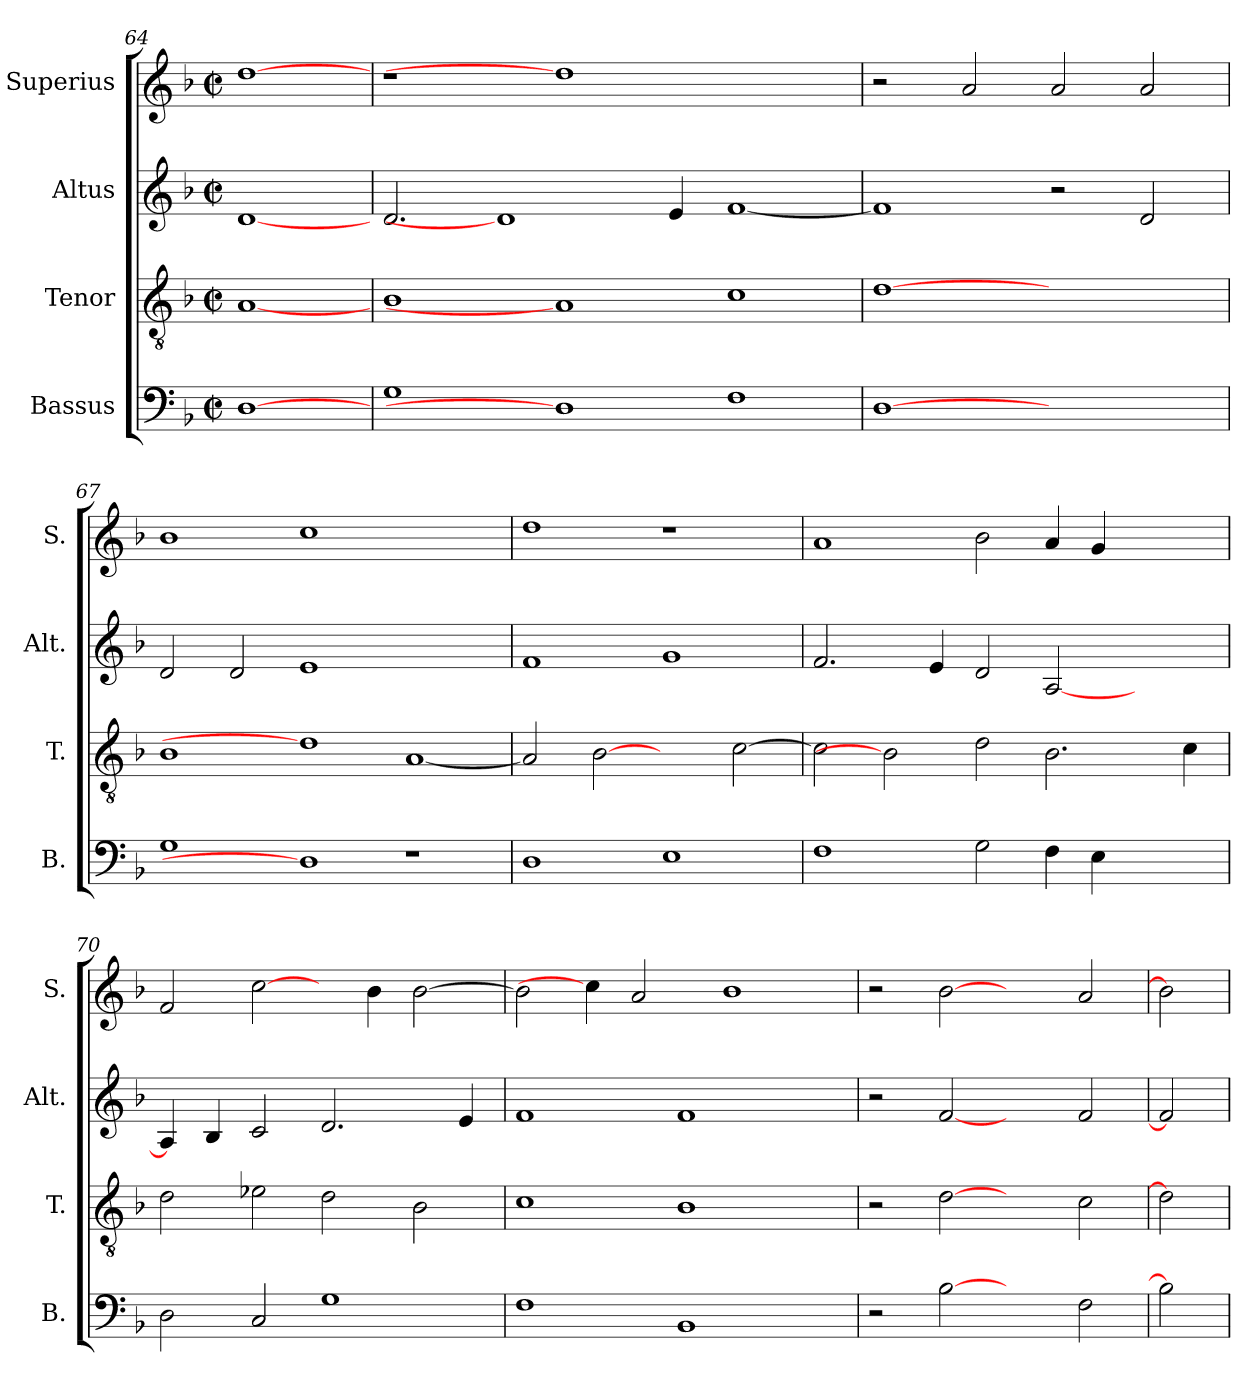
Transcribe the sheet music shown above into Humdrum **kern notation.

**kern	**kern	**kern	**kern
*part4	*part3	*part2	*part1
*staff4	*staff3	*staff2	*staff1
*I"Bassus	*I"Tenor	*I"Altus	*I"Superius
*I'B.	*I'T.	*I'Alt.	*I'S.
*clefF4	*clefGv2	*clefG2	*clefG2
*	*ITrd7c12	*	*
*k[b-]	*k[b-]	*k[b-]	*k[b-]
*F:	*F:	*F:	*F:
*M2/2	*M2/2	*M2/2	*M2/2
*met(c|)	*met(c|)	*met(c|)	*met(c|)
=64	=64	=64	=64
[1Di	[1AAi	[1di	[1ddi
=65	=65	=65	=65
!	!	!	!LO:N:vis=1
1Gi	1BB-i	2.di/	1r
.	.	1di]	.
1Di]	1AAi]	.	1ddi]
.	.	4ei/	.
1Fi	1Ci	[<1fi	1ryy
=66	=66	=66	=66
[1Di	[1Di	1fi]	2r
.	.	.	2ai/
1ryy	1ryy	2r	2ai/
.	.	2di/	2ai/
=67	=67	=67	=67
1Gi	1BB-i	2di/	1b-i
.	.	2di/	.
1Di]	1Di]	1ei	1cci
1r	[<1AAi	1ryy	1ryy
!!LO:PB:g=z
=68	=68	=68	=68
1Di	2AAi/]	1fi	1ddi
.	[2BB-i	.	.
1Ei	2ryy	1gi	1r
.	[>2Ci\	.	.
=69	=69	=69	=69
1Fi	2Ci\]	2.fi/	1ai
.	2BB-i]	.	.
.	.	4ei/	.
2Gi\	2Di\	2di/	2b-i\
4Fi\	2.BB-i\	[<2Ai/	4ai/
4Ei\	.	.	4gi/
2ryy	.	2ryy	2ryy
.	4Ci\	.	.
=70	=70	=70	=70
2Di\	2Di\	4Ai/]	2fi/
.	.	4B-i/	.
2Ci/	2E-Xi\	2ci/	[2cci\
1Gi	2Di\	2.di/	4ryy
.	.	.	4b-i\
.	2BB-i\	.	[>2b-i\
.	.	4ei/	.
=71	=71	=71	=71
1Fi	1Ci	1fi	2b-i\]
.	.	.	4cci\]
.	.	.	2ai/
1BB-i	1BB-i	1fi	.
.	.	.	1b-i
4ryy	4ryy	4ryy	.
=72	=72	=72	=72
2r	2r	2r	2r
[2B-i	[2Di	[2fi	[2b-i
2ryy	2ryy	2ryy	2ryy
2Fi\	2Ci\	2fi/	2ai/
=73	=73	=73	=73
2B-i]	2Di]	2fi]	2b-i]
=	=	=	=
*-	*-	*-	*-
